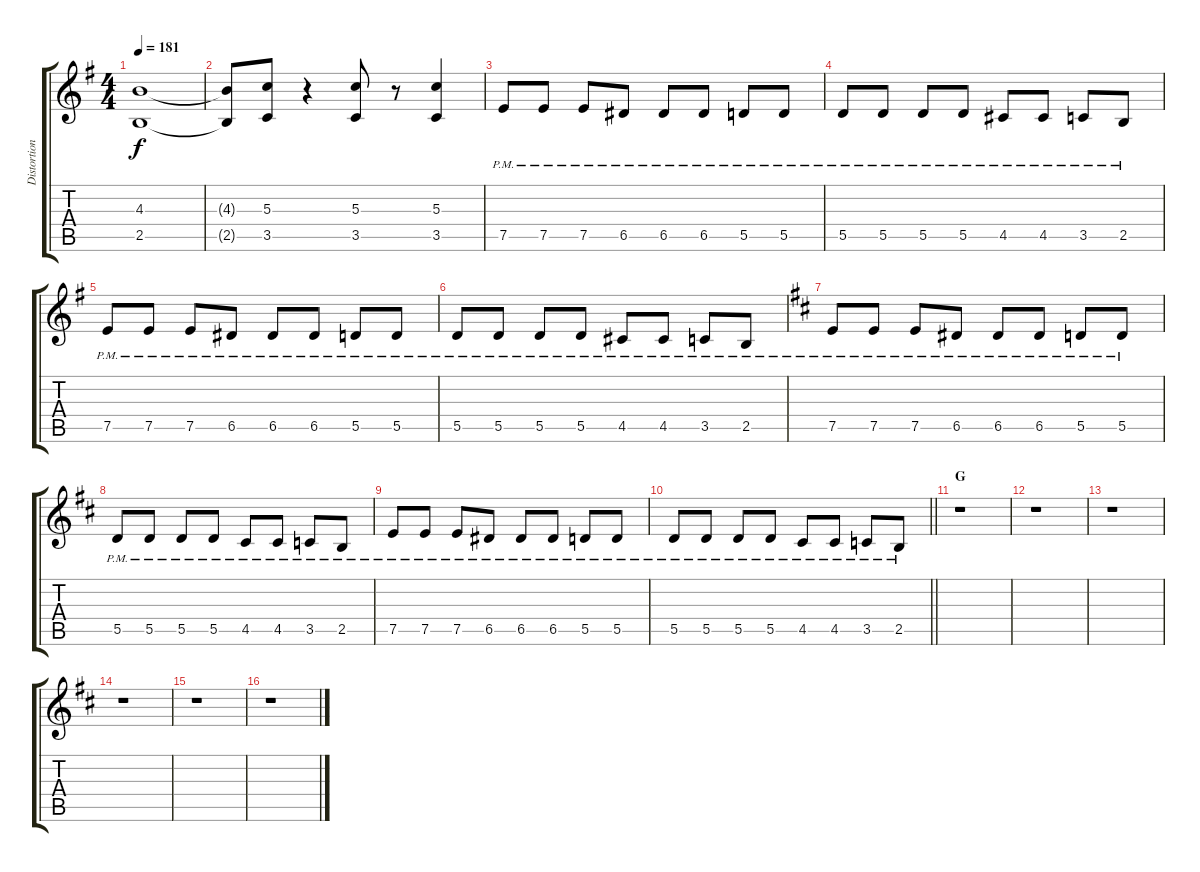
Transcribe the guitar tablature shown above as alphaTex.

\track ("Distortion 4" "Distortion") {instrument distortionguitar}
\staff {score tabs}
\tuning (E4 B3 G3 D3 A2 E2) {hide}
\ts (4 4)
\tempo 181
\clef g2
\ks g
(4.3 2.5).1{dy f} |
(4.3{t} 2.5{t}).8 (5.3 3.5).8 r.4 (5.3 3.5).8 r.8 (5.3 3.5).4 |
7.5{pm}.8 7.5{pm}.8 7.5{pm}.8 6.5{pm}.8 6.5{pm}.8 6.5{pm}.8 5.5{pm}.8 5.5{pm}.8 |
5.5{pm}.8 5.5{pm}.8 5.5{pm}.8 5.5{pm}.8 4.5{pm}.8 4.5{pm}.8 3.5{pm}.8 2.5{pm}.8 |
7.5{pm}.8 7.5{pm}.8 7.5{pm}.8 6.5{pm}.8 6.5{pm}.8 6.5{pm}.8 5.5{pm}.8 5.5{pm}.8 |
5.5{pm}.8 5.5{pm}.8 5.5{pm}.8 5.5{pm}.8 4.5{pm}.8 4.5{pm}.8 3.5{pm}.8 2.5{pm}.8 |
\ks d
7.5{pm}.8 7.5{pm}.8 7.5{pm}.8 6.5{pm}.8 6.5{pm}.8 6.5{pm}.8 5.5{pm}.8 5.5{pm}.8 |
5.5{pm}.8 5.5{pm}.8 5.5{pm}.8 5.5{pm}.8 4.5{pm}.8 4.5{pm}.8 3.5{pm}.8 2.5{pm}.8 |
7.5{pm}.8 7.5{pm}.8 7.5{pm}.8 6.5{pm}.8 6.5{pm}.8 6.5{pm}.8 5.5{pm}.8 5.5{pm}.8 |
\barLineRight lightlight
5.5{pm}.8 5.5{pm}.8 5.5{pm}.8 5.5{pm}.8 4.5{pm}.8 4.5{pm}.8 3.5{pm}.8 2.5{pm}.8 |
\section ("" "G")
r.1 |
r.1 |
r.1 |
r.1 |
r.1 |
r.1
